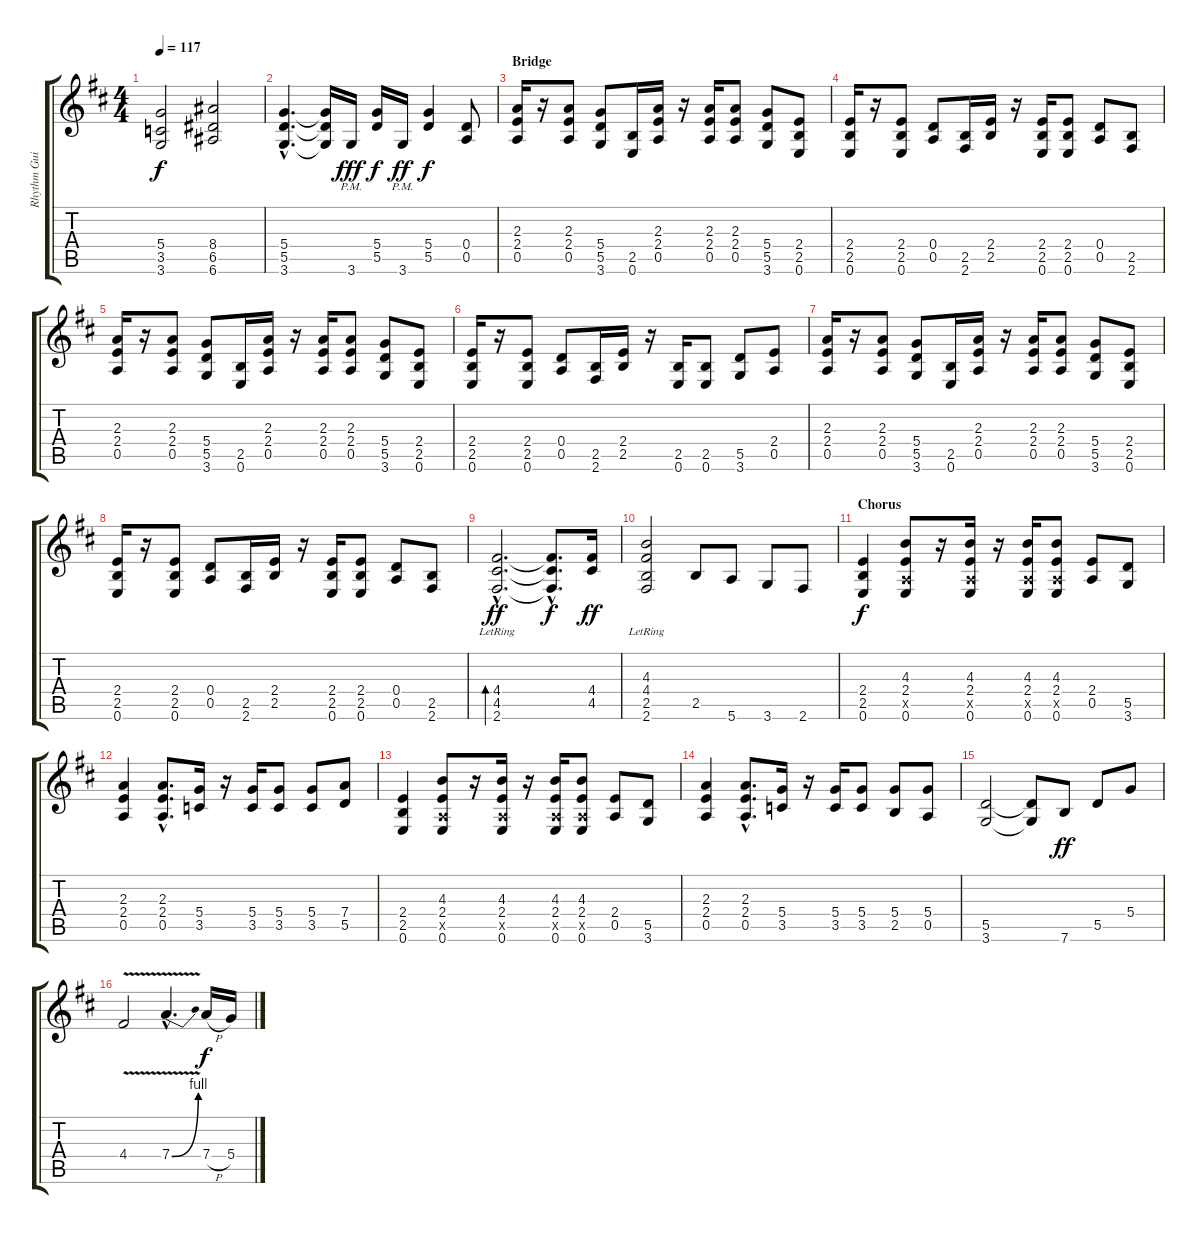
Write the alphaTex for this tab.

\track ("Rhythm Guitar" "Rhythm Gui") {instrument overdrivenguitar}
\staff {score tabs}
\tuning (E4 B3 G3 D3 A2 E2) {hide}
\ts (4 4)
\tempo 117
\clef g2
\ks d
(5.4 3.5 3.6).2{dy f} (8.4 6.5 6.6).2 |
(5.4{hac} 5.5{hac} 3.6{hac}).4{d} (5.4{t} 5.5{t} 3.6{t}).16 3.6{pm}.16{dy fff} (5.4 5.5).16{dy f} 3.6{pm}.16{dy ff} (5.4 5.5).4{dy f} (0.4 0.5).8 |
\section ("" "Bridge")
(2.3 2.4 0.5).16 r.16 (2.3 2.4 0.5).8 (5.4 5.5 3.6).8 (2.5 0.6).16 (2.3 2.4 0.5).16 r.16 (2.3 2.4 0.5).16 (2.3 2.4 0.5).8 (5.4 5.5 3.6).8 (2.4 2.5 0.6).8 |
(2.4 2.5 0.6).16 r.16 (2.4 2.5 0.6).8 (0.4 0.5).8 (2.5 2.6).16 (2.4 2.5).16 r.16 (2.4 2.5 0.6).16 (2.4 2.5 0.6).8 (0.4 0.5).8 (2.5 2.6).8 |
(2.3 2.4 0.5).16 r.16 (2.3 2.4 0.5).8 (5.4 5.5 3.6).8 (2.5 0.6).16 (2.3 2.4 0.5).16 r.16 (2.3 2.4 0.5).16 (2.3 2.4 0.5).8 (5.4 5.5 3.6).8 (2.4 2.5 0.6).8 |
(2.4 2.5 0.6).16 r.16 (2.4 2.5 0.6).8 (0.4 0.5).8 (2.5 2.6).16 (2.4 2.5).16 r.16 (2.5 0.6).16 (2.5 0.6).8 (5.5 3.6).8 (2.4 0.5).8 |
(2.3 2.4 0.5).16 r.16 (2.3 2.4 0.5).8 (5.4 5.5 3.6).8 (2.5 0.6).16 (2.3 2.4 0.5).16 r.16 (2.3 2.4 0.5).16 (2.3 2.4 0.5).8 (5.4 5.5 3.6).8 (2.4 2.5 0.6).8 |
(2.4 2.5 0.6).16 r.16 (2.4 2.5 0.6).8 (0.4 0.5).8 (2.5 2.6).16 (2.4 2.5).16 r.16 (2.4 2.5 0.6).16 (2.4 2.5 0.6).8 (0.4 0.5).8 (2.5 2.6).8 |
(4.4{hac} 4.5{hac lr} 2.6{hac lr}).2{d bd 240 dy ff instrument electricguitarclean} (4.4{hac t} 4.5{hac t} 2.6{hac t}).8{d dy f} (4.4 4.5).16{dy ff} |
(4.3{lr} 4.4{lr} 2.5{lr} 2.6{lr}).2 2.5.8{instrument overdrivenguitar} 5.6.8 3.6.8 2.6.8 |
\section ("" "Chorus")
(2.4 2.5 0.6).4{dy f} (4.3 2.4 0.5{x} 0.6).8 r.16 (4.3 2.4 0.5{x} 0.6).16 r.16 (4.3 2.4 0.5{x} 0.6).16 (4.3 2.4 0.5{x} 0.6).8 (2.4 0.5).8 (5.5 3.6).8 |
(2.3 2.4 0.5).4 (2.3{hac} 2.4{hac} 0.5{hac}).8{d} (5.4 3.5).16 r.16 (5.4 3.5).16 (5.4 3.5).8 (5.4 3.5).8 (7.4 5.5).8 |
(2.4 2.5 0.6).4 (4.3 2.4 0.5{x} 0.6).8 r.16 (4.3 2.4 0.5{x} 0.6).16 r.16 (4.3 2.4 0.5{x} 0.6).16 (4.3 2.4 0.5{x} 0.6).8 (2.4 0.5).8 (5.5 3.6).8 |
(2.3 2.4 0.5).4 (2.3{hac} 2.4{hac} 0.5{hac}).8{d} (5.4 3.5).16 r.16 (5.4 3.5).16 (5.4 3.5).8 (5.4 2.5).8 (5.4 0.5).8 |
(5.5 3.6).2 (5.5{t} 3.6{t}).8 7.6.8{dy ff} 5.5.8 5.4.8 |
4.4{v}.2 7.4{be (bend 0 0 60 4) v hac}.4{d} 7.4{h}.16{dy f} 5.4.16
